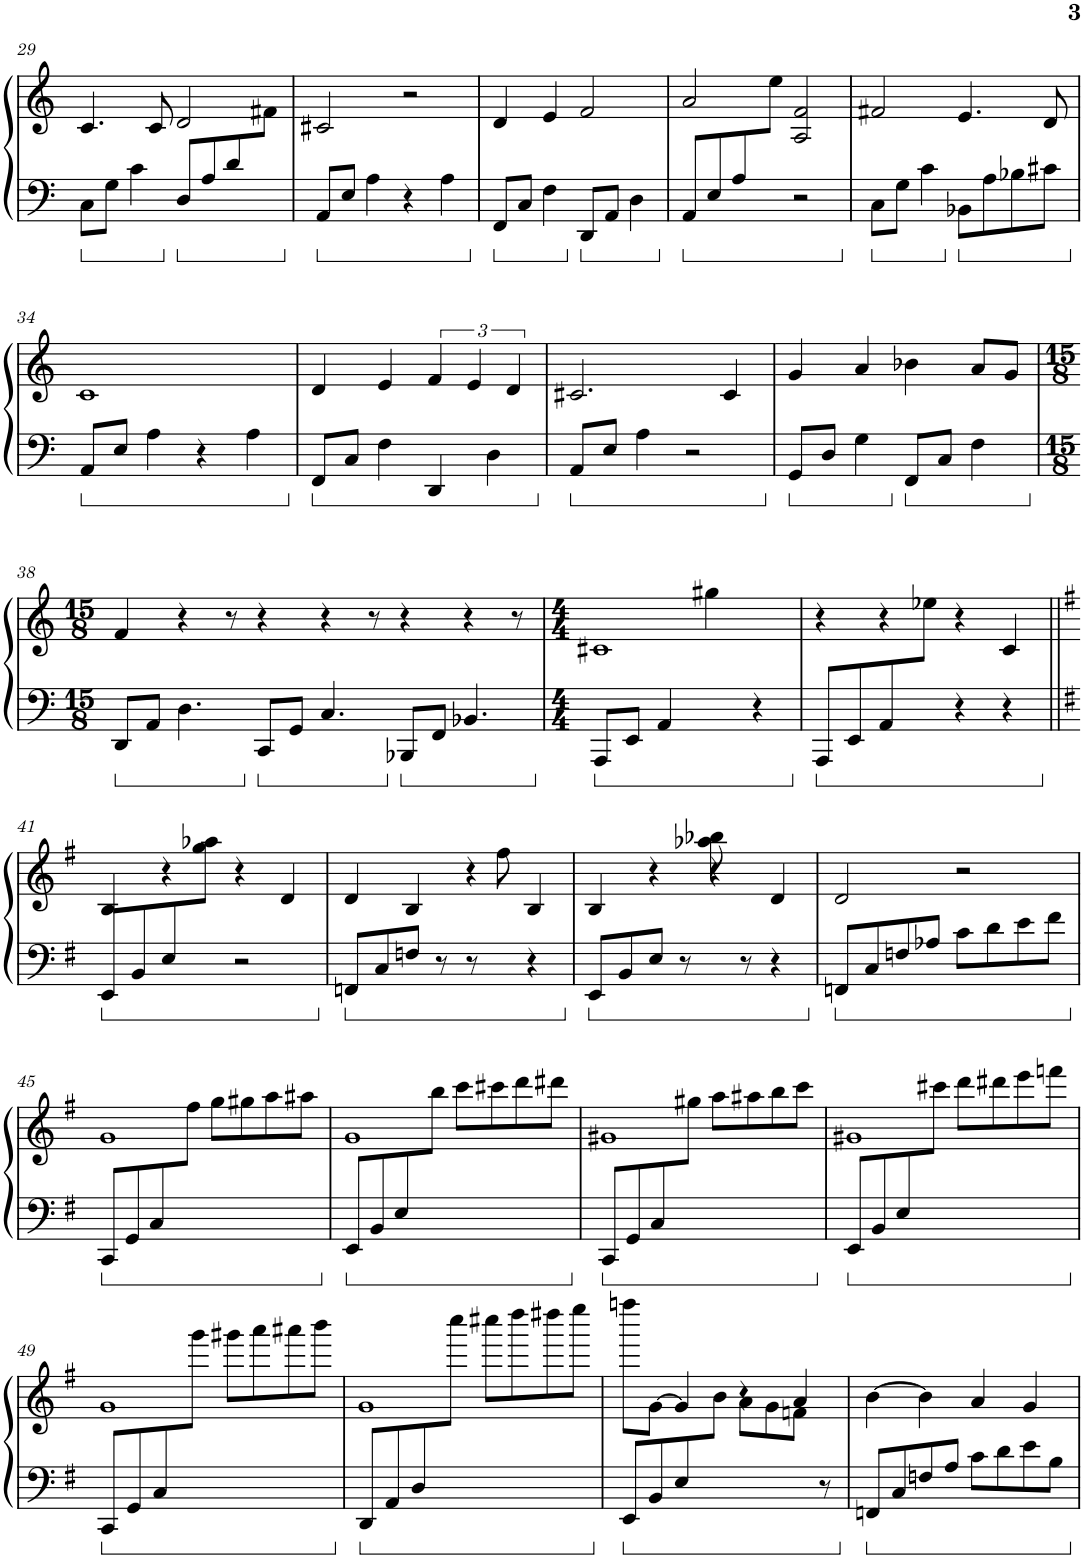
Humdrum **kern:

**kern	**kern
*part1	*part1
*staff2	*staff1
*I"Piano	*
*I'Pno.	*
!!LO:PB:g=z
*clefF4	*clefG2
*k[]	*k[]
*M4/4	*M4/4
=29	=29
*	*^
8C\L	4.c/	2..ryy
8G\J	.	.
4c\	.	.
.	8c/	.
*ped	*	*
8D/L	2d/	.
8A/	.	.
8d/	.	.
8ryy	.	8f#X\J
*	*v	*v
=30	=30
*	*Xped
8AA/L	2c#X/
8E/J	.
4A\	.
4r	2r
4A\	.
=31	=31
8FF/L	4d/
8C/J	.
4F\	4e/
8DD/L	2f/
8AA/J	.
4D\	.
=32	=32
*	*^
8AA/L	2a/	4.ryy
8E/	.	.
8A/	.	.
8ryy	.	8ee\J
2r	2A/ 2f/	2ryy
*	*v	*v
=33	=33
8C\L	2f#X/
8G\J	.
4c\	.
8BB-X\L	4.e/
8A\	.
8B-X\	.
8c#X\J	8d/
!!LO:LB:g=z
=34	=34
8AA/L	1c
8E/J	.
4A\	.
4r	.
4A\	.
=35	=35
8FF/L	4d/
8C/J	.
4F\	4e/
4DD/	6f/
.	6e/
4D\	.
.	6d/
=36	=36
8AA/L	2.c#X/
8E/J	.
4A\	.
2r	.
.	4c#/
=37	=37
8GG/L	4g/
8D/J	.
4G\	4a/
8FF/L	4b-X\
8C/J	.
4F\	8a/L
.	8g/J
!!LO:LB:g=z
=38	=38
*M15/8	*M15/8
8DD/L	4f/
8AA/J	.
4.D\	4r
.	8r
8CC/L	4r
8GG/J	.
4.C/	4r
.	8r
8BBB-X/L	4r
8FF/J	.
4.BB-X/	4r
.	8r
=39	=39
*M4/4	*M4/4
*	*^
8AAA/L	1c#X	2ryy
8EE/J	.	.
4AA/	.	.
4ryy	.	4gg#X\
4r	.	4ryy
=40	=40	=40
8AAA/L	4r	4.ryy
8EE/	.	.
8AA/	4r	.
8ryy	.	8ee-X\J
4r	4r	2ryy
4r	4c/	.
!!LO:LB:g=z	!!
=41||	=41||	=41||
*k[f#]	*k[f#]	*
8EE/L	4B/	4.ryy
8BB/	.	.
8E/	4r	.
8ryy	.	8gg\ 8aa-X\J
2r	4r	2ryy
.	4d/	.
=42	=42	=42
8FFn/L	4d/	8ryy
*	*v	*v
8C/	.
8Fn/J	4B/
8r	.
8r	4r
*	*^
8ryy	.	8ff#\
4r	4B/	4ryy
=43	=43	=43
8EE/L	4B/	2ryy
8BB/	.	.
8E/J	4r	.
8r	.	.
8ryy	4r	8aa-X\ 8bb-X\
8r	.	4.ryy
4r	4d/	.
*	*v	*v
=44	=44
8FFn/L	2d/
8C/	.
8Fn/	.
8A-X/J	.
8c\L	2r
8d\	.
8e\	.
8f#\J	.
!!LO:LB:g=z
=45	=45
*ped	*
*	*^
8CC/L	1g	4.ryy
8GG/	.	.
8C/	.	.
2ryy	.	8ff#\J
.	.	8gg\L
.	.	8gg#X\
.	.	8aa\
8ryy	.	8aa#X\J
=46	=46	=46
*ped	*	*
*	*Xped	*
8EE/L	1g	4.ryy
8BB/	.	.
8E/	.	.
2ryy	.	8bb\J
.	.	8ccc\L
.	.	8ccc#X\
.	.	8ddd\
8ryy	.	8ddd#X\J
=47	=47	=47
*ped	*	*
*	*Xped	*
8CC/L	1g#X	4.ryy
8GG/	.	.
8C/	.	.
2ryy	.	8gg#X\J
.	.	8aa\L
.	.	8aa#X\
.	.	8bb\
8ryy	.	8ccc\J
=48	=48	=48
*ped	*	*
*	*Xped	*
8EE/L	1g#X	4.ryy
8BB/	.	.
8E/	.	.
2ryy	.	8ccc#X\J
.	.	8ddd\L
.	.	8ddd#X\
.	.	8eee\
8ryy	.	8fffn\J
!!LO:LB:g=z	!!
=49	=49	=49
*ped	*	*
*	*Xped	*
8CC/L	1g	4.ryy
8GG/	.	.
8C/	.	.
2ryy	.	8ggg\J
.	.	8ggg#X\L
.	.	8aaa\
.	.	8aaa#X\
8ryy	.	8bbb\J
=50	=50	=50
*ped	*	*
*	*Xped	*
8DD/L	1g	4.ryy
8AA/	.	.
8D/	.	.
2ryy	.	8cccc\J
.	.	8cccc#X\L
.	.	8dddd\
.	.	8dddd#X\
8ryy	.	8eeee\J
=51	=51	=51
*	*Xped	*
8EE/L	8ffffn\L	4.ryy
8BB/	[8g\J	.
8E/	4g/]	.
2ryy	.	8b\J
.	4r	8a\L
.	.	8g\
.	4a/	8fn\J
8r	.	8ryy
*	*v	*v
=52	=52
8FFn/L	[4b\
8C/	.
8Fn/	4b\]
8A/J	.
8c\L	4a/
8d\	.
8e\	4g/
8B\J	.
=	=
*-	*-
